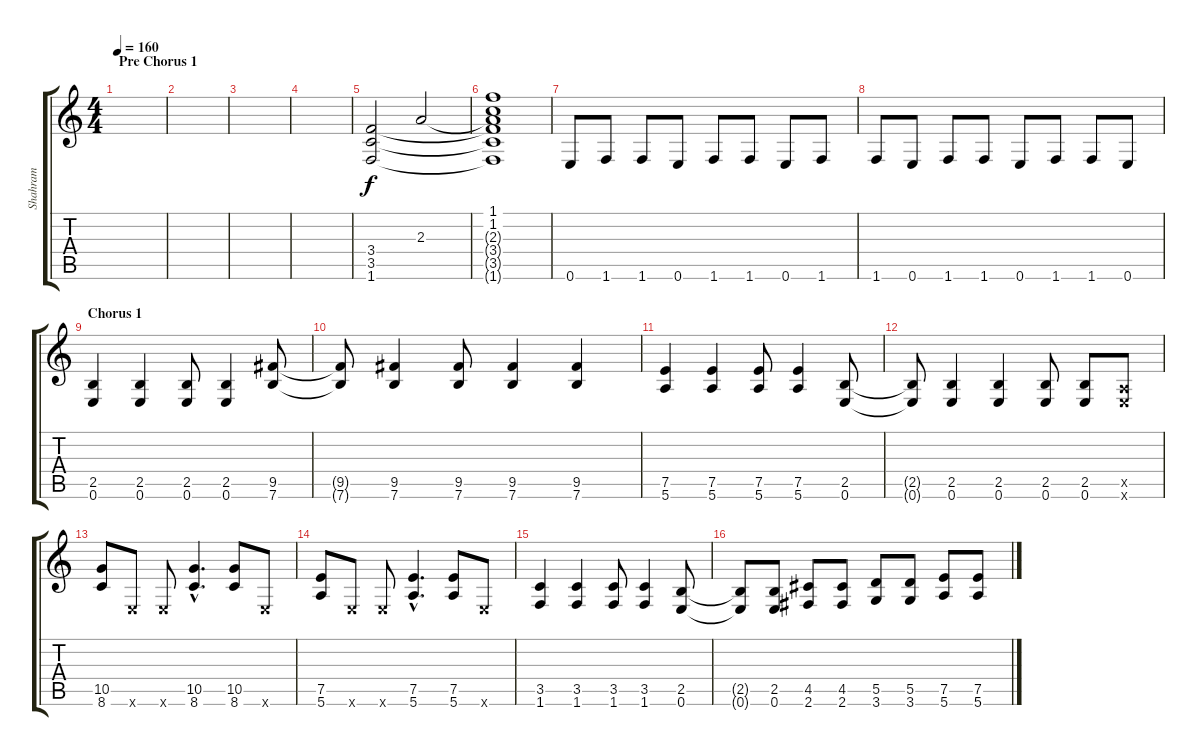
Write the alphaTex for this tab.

\track ("Shahram" "Shahram") {instrument distortionguitar}
\staff {score tabs}
\tuning (E4 B3 G3 D3 A2 E2) {hide}
\ts (4 4)
\section ("" "Pre Chorus 1")
\tempo 160
\clef g2
\ks c
|
|
|
|
(3.4 3.5 1.6).2{volume 7 instrument distortionguitar} 2.3.2 |
(1.1 1.2 2.3{t} 3.4{t} 3.5{t} 1.6{t}).1 |
0.6.8{volume 12 instrument distortionguitar} 1.6.8 1.6.8 0.6.8 1.6.8 1.6.8 0.6.8 1.6.8 |
1.6.8 0.6.8 1.6.8 1.6.8 0.6.8 1.6.8 1.6.8 0.6.8 |
\section ("" "Chorus 1")
(2.5 0.6).4 (2.5 0.6).4 (2.5 0.6).8 (2.5 0.6).4 (9.5 7.6).8 |
(9.5{t} 7.6{t}).8 (9.5 7.6).4 (9.5 7.6).8 (9.5 7.6).4 (9.5 7.6).4 |
(7.5 5.6).4 (7.5 5.6).4 (7.5 5.6).8 (7.5 5.6).4 (2.5 0.6).8 |
(2.5{t} 0.6{t}).8 (2.5 0.6).4 (2.5 0.6).4 (2.5 0.6).8 (2.5 0.6).8 (0.5{x} 0.6{x}).8 |
(10.5 8.6).8 0.6{x}.8 0.6{x}.8 (10.5{hac} 8.6{hac}).4{d} (10.5 8.6).8 0.6{x}.8 |
(7.5 5.6).8 0.6{x}.8 0.6{x}.8 (7.5{hac} 5.6{hac}).4{d} (7.5 5.6).8 0.6{x}.8 |
(3.5 1.6).4 (3.5 1.6).4 (3.5 1.6).8 (3.5 1.6).4 (2.5 0.6).8 |
(2.5{t} 0.6{t}).8 (2.5 0.6).8 (4.5 2.6).8 (4.5 2.6).8 (5.5 3.6).8 (5.5 3.6).8 (7.5 5.6).8 (7.5 5.6).8
